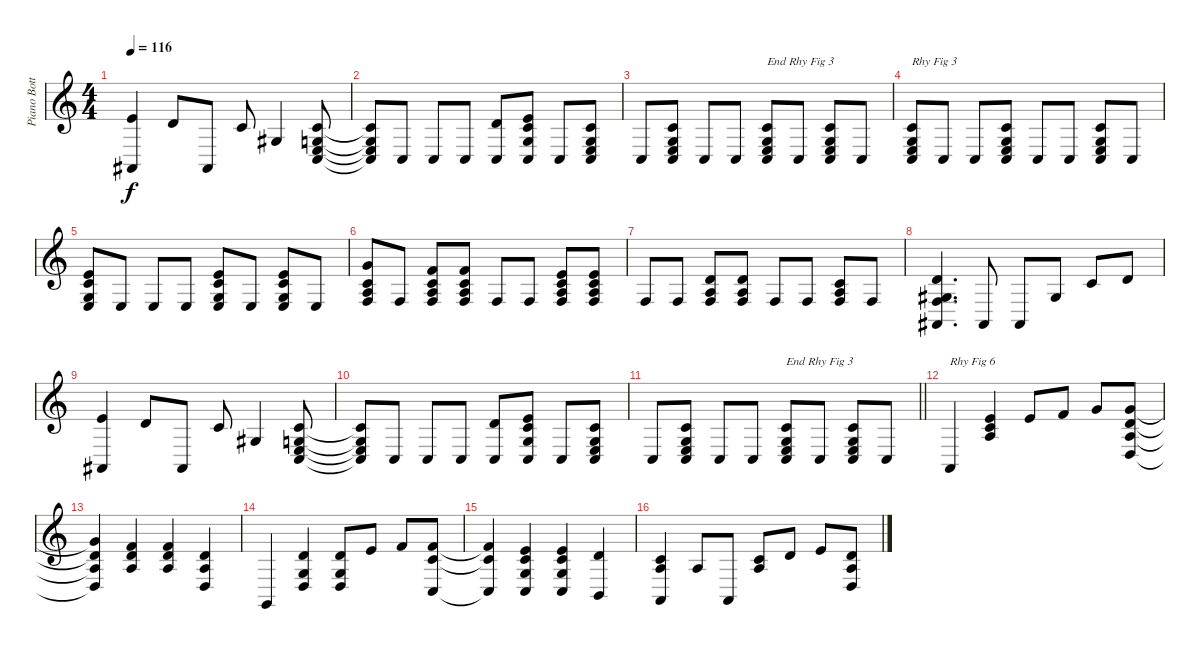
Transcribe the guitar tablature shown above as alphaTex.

\track ("Piano Bottom (Tr. 15B) / Piano Top (16B)" "Piano Bott") {instrument acousticgrandpiano}
\staff {score}
\tuning (E4 B3 G3 D3 A2 E2) {hide}
\ts (4 4)
\tempo 116
\clef g2
\ks c
(0.1 1.5).4{dy f} 3.2.8 1.5.8 1.2.8 1.3.4 (1.2 0.3 2.4 3.5).8 |
(1.2{t} 0.3{t} 2.4{t} 3.5{t}).8 3.5.8 3.5.8 3.5.8 (3.2 3.5).8 (0.1 1.2 0.3 3.5).8 3.5.8 (1.2 0.3 2.4 3.5).8 |
3.5.8 (1.2 0.3 2.4 3.5).8 3.5.8 3.5.8 (1.2 0.3 2.4 3.5).8{txt "End Rhy Fig 3"} 3.5.8 (1.2 0.3 2.4 3.5).8 3.5.8 |
(1.2 0.3 2.4 3.5).8{txt "Rhy Fig 3"} 3.5.8 3.5.8 (1.2 0.3 2.4 3.5).8 3.5.8 3.5.8 (1.2 0.3 2.4 3.5).8 3.5.8 |
(0.1 1.2 0.3 2.4).8 2.4.8 2.4.8 2.4.8 (0.1 1.2 0.3 2.4).8 2.4.8 (0.1 1.2 0.3 2.4).8 2.4.8 |
(3.1 1.2 2.3 3.4).8 3.4.8 (1.1 1.2 2.3 3.4).8 (1.1 1.2 2.3 3.4).8 3.4.8 3.4.8 (0.1 1.2 2.3 3.4).8 (0.1 1.2 2.3 3.4).8 |
3.4.8 3.4.8 (3.2 2.3 3.4).8 (3.2 2.3 3.4).8 3.4.8 3.4.8 (1.2 2.3 3.4).8 3.4.8 |
(3.2 1.3 3.4 1.5).4{d} 1.5.8 1.5.8 1.3.8 1.2.8 3.2.8 |
(0.1 1.5).4 3.2.8 1.5.8 1.2.8 1.3.4 (1.2 0.3 2.4 3.5).8 |
(1.2{t} 0.3{t} 2.4{t} 3.5{t}).8 3.5.8 3.5.8 3.5.8 (3.2 3.5).8 (0.1 1.2 0.3 3.5).8 3.5.8 (1.2 0.3 2.4 3.5).8 |
\barLineRight lightlight
3.5.8 (1.2 0.3 2.4 3.5).8 3.5.8 3.5.8 (1.2 0.3 2.4 3.5).8{txt "End Rhy Fig 3"} 3.5.8 (1.2 0.3 2.4 3.5).8 3.5.8 |
0.5.4{txt "Rhy Fig 6"} (0.1 1.2 2.3).4 0.1.8 1.1.8 3.1.8 (3.1 3.2 2.3 0.4).8 |
(3.1{t} 3.2{t} 2.3{t} 0.4{t}).4 (1.1 3.2 2.3).4 (1.1 3.2 2.3).4 (3.2 2.3 0.4).4 |
3.6.4 (3.2 0.3 0.4).4 (3.2 0.3 0.4).8 0.1.8 1.1.8 (1.1 1.2 3.5).8 |
(1.1{t} 1.2{t} 3.5{t}).4 (0.1 1.2 0.3 3.5).4 (0.1 1.2 0.3 3.5).4 (3.2 2.5).4 |
(1.2 2.3 0.5).4 2.3.8 0.5.8 (1.2 2.3).8 3.2.8 0.1.8 (3.2 2.3 0.4).8
